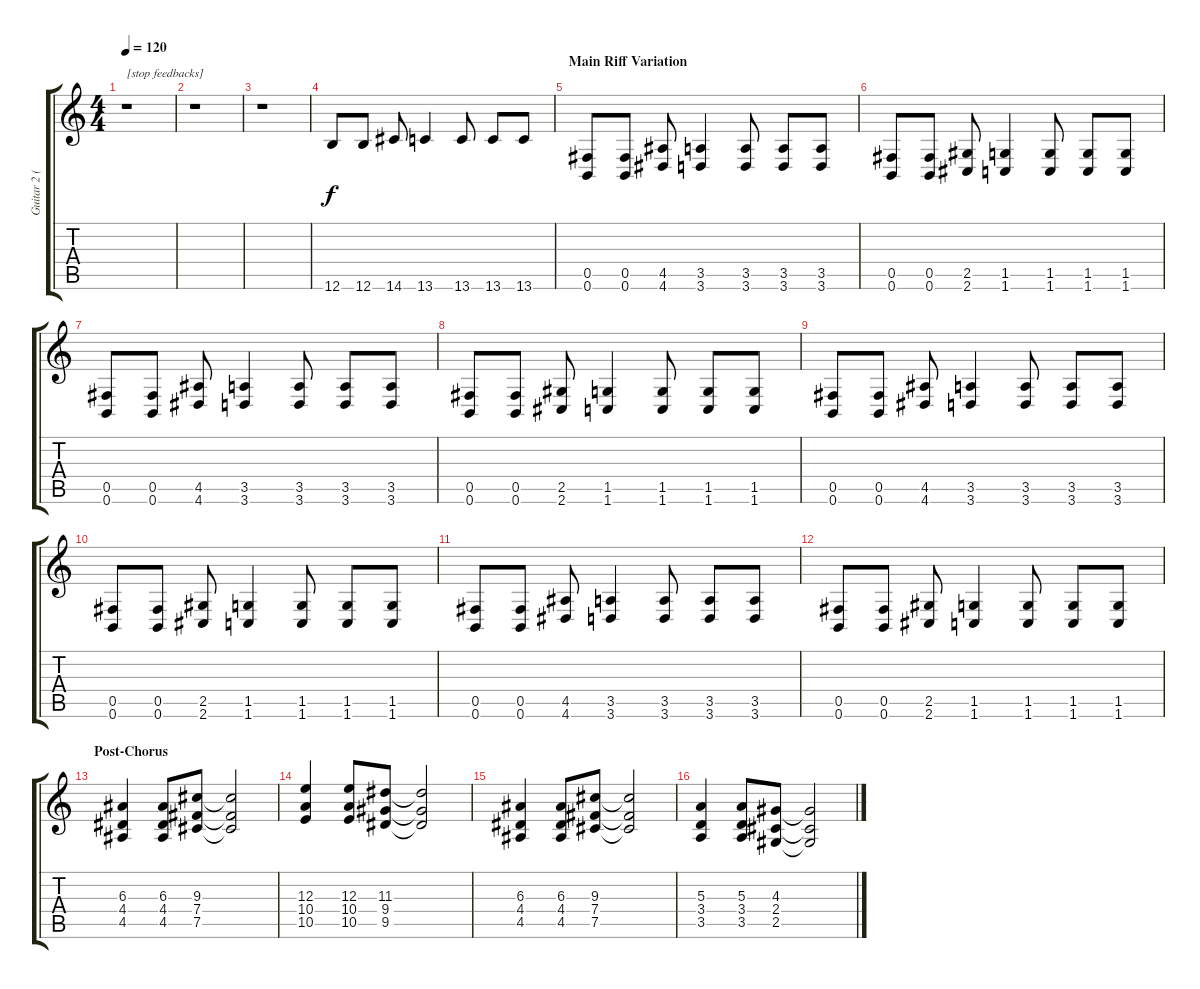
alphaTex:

\track ("Guitar 2 (P.Mueller)" "Guitar 2 (") {instrument distortionguitar}
\staff {score tabs}
\tuning (Db4 Ab3 E3 B2 Gb2 B1) {hide}
\ts (4 4)
\tempo 120
\clef g2
\ks c
r.1{txt "[stop feedbacks]" dy f} |
r.1 |
r.1 |
12.6.8 12.6.8 14.6.8 13.6.4 13.6.8 13.6.8 13.6.8 |
\section ("" "Main Riff Variation")
(0.5 0.6).8 (0.5 0.6).8 (4.5 4.6).8 (3.5 3.6).4 (3.5 3.6).8 (3.5 3.6).8 (3.5 3.6).8 |
(0.5 0.6).8 (0.5 0.6).8 (2.5 2.6).8 (1.5 1.6).4 (1.5 1.6).8 (1.5 1.6).8 (1.5 1.6).8 |
(0.5 0.6).8 (0.5 0.6).8 (4.5 4.6).8 (3.5 3.6).4 (3.5 3.6).8 (3.5 3.6).8 (3.5 3.6).8 |
(0.5 0.6).8 (0.5 0.6).8 (2.5 2.6).8 (1.5 1.6).4 (1.5 1.6).8 (1.5 1.6).8 (1.5 1.6).8 |
(0.5 0.6).8 (0.5 0.6).8 (4.5 4.6).8 (3.5 3.6).4 (3.5 3.6).8 (3.5 3.6).8 (3.5 3.6).8 |
(0.5 0.6).8 (0.5 0.6).8 (2.5 2.6).8 (1.5 1.6).4 (1.5 1.6).8 (1.5 1.6).8 (1.5 1.6).8 |
(0.5 0.6).8 (0.5 0.6).8 (4.5 4.6).8 (3.5 3.6).4 (3.5 3.6).8 (3.5 3.6).8 (3.5 3.6).8 |
(0.5 0.6).8 (0.5 0.6).8 (2.5 2.6).8 (1.5 1.6).4 (1.5 1.6).8 (1.5 1.6).8 (1.5 1.6).8 |
\section ("" "Post-Chorus")
(6.3 4.4 4.5).4 (6.3 4.4 4.5).8 (9.3 7.4 7.5).8 (9.3{t} 7.4{t} 7.5{t}).2 |
(12.3 10.4 10.5).4 (12.3 10.4 10.5).8 (11.3 9.4 9.5).8 (11.3{t} 9.4{t} 9.5{t}).2 |
(6.3 4.4 4.5).4 (6.3 4.4 4.5).8 (9.3 7.4 7.5).8 (9.3{t} 7.4{t} 7.5{t}).2 |
(5.3 3.4 3.5).4 (5.3 3.4 3.5).8 (4.3 2.4 2.5).8 (4.3{t} 2.4{t} 2.5{t}).2
